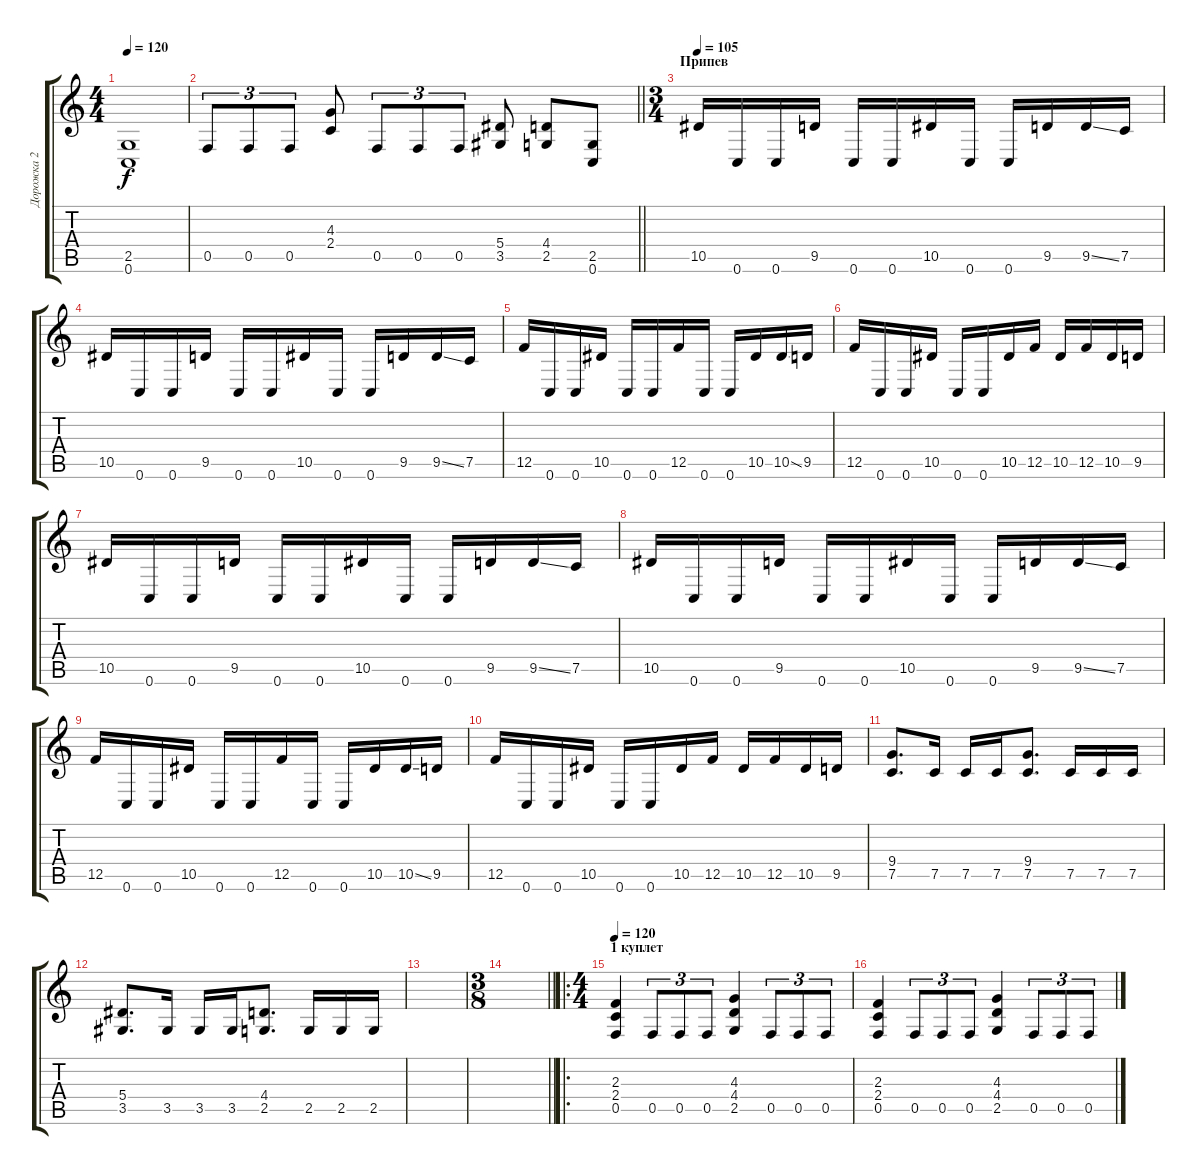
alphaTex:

\track ("Дорожка 2" "Дорожка 2") {instrument distortionguitar}
\staff {score tabs}
\tuning (C4 G3 Eb3 Bb2 F2 C2) {hide}
\ts (4 4)
\tempo 120
\clef g2
\ks c
(2.5 0.6).1{dy f} |
\barLineRight lightlight
0.5.8{tu (3 2)} 0.5.8{tu (3 2)} 0.5.8{tu (3 2)} (4.3 2.4).8 0.5.8{tu (3 2)} 0.5.8{tu (3 2)} 0.5.8{tu (3 2)} (5.4 3.5).8 (4.4 2.5).8 (2.5 0.6).8 |
\ts (3 4)
\section ("" "Припев")
\tempo 105
10.5.16 0.6.16 0.6.16 9.5.16 0.6.16 0.6.16 10.5.16 0.6.16 0.6.16 9.5.16 9.5{ss}.16 7.5.16 |
10.5.16 0.6.16 0.6.16 9.5.16 0.6.16 0.6.16 10.5.16 0.6.16 0.6.16 9.5.16 9.5{ss}.16 7.5.16 |
12.5.16 0.6.16 0.6.16 10.5.16 0.6.16 0.6.16 12.5.16 0.6.16 0.6.16 10.5.16 10.5{ss}.16 9.5.16 |
12.5.16 0.6.16 0.6.16 10.5.16 0.6.16 0.6.16 10.5.16 12.5.16 10.5.16 12.5.16 10.5.16 9.5.16 |
10.5.16 0.6.16 0.6.16 9.5.16 0.6.16 0.6.16 10.5.16 0.6.16 0.6.16 9.5.16 9.5{ss}.16 7.5.16 |
10.5.16 0.6.16 0.6.16 9.5.16 0.6.16 0.6.16 10.5.16 0.6.16 0.6.16 9.5.16 9.5{ss}.16 7.5.16 |
12.5.16 0.6.16 0.6.16 10.5.16 0.6.16 0.6.16 12.5.16 0.6.16 0.6.16 10.5.16 10.5{ss}.16 9.5.16 |
12.5.16 0.6.16 0.6.16 10.5.16 0.6.16 0.6.16 10.5.16 12.5.16 10.5.16 12.5.16 10.5.16 9.5.16 |
(9.4 7.5).8{d} 7.5.16 7.5.16 7.5.16 (9.4 7.5).8{d} 7.5.16 7.5.16 7.5.16 |
(5.4 3.5).8{d} 3.5.16 3.5.16 3.5.16 (4.4 2.5).8{d} 2.5.16 2.5.16 2.5.16 |
|
\ts (3 8)
\barLineRight lightlight
|
\ro
\ts (4 4)
\section ("" "1 куплет")
\tempo 120
(2.3 2.4 0.5).4 0.5.8{tu (3 2)} 0.5.8{tu (3 2)} 0.5.8{tu (3 2)} (4.3 4.4 2.5).4 0.5.8{tu (3 2)} 0.5.8{tu (3 2)} 0.5.8{tu (3 2)} |
(2.3 2.4 0.5).4 0.5.8{tu (3 2)} 0.5.8{tu (3 2)} 0.5.8{tu (3 2)} (4.3 4.4 2.5).4 0.5.8{tu (3 2)} 0.5.8{tu (3 2)} 0.5.8{tu (3 2)}
